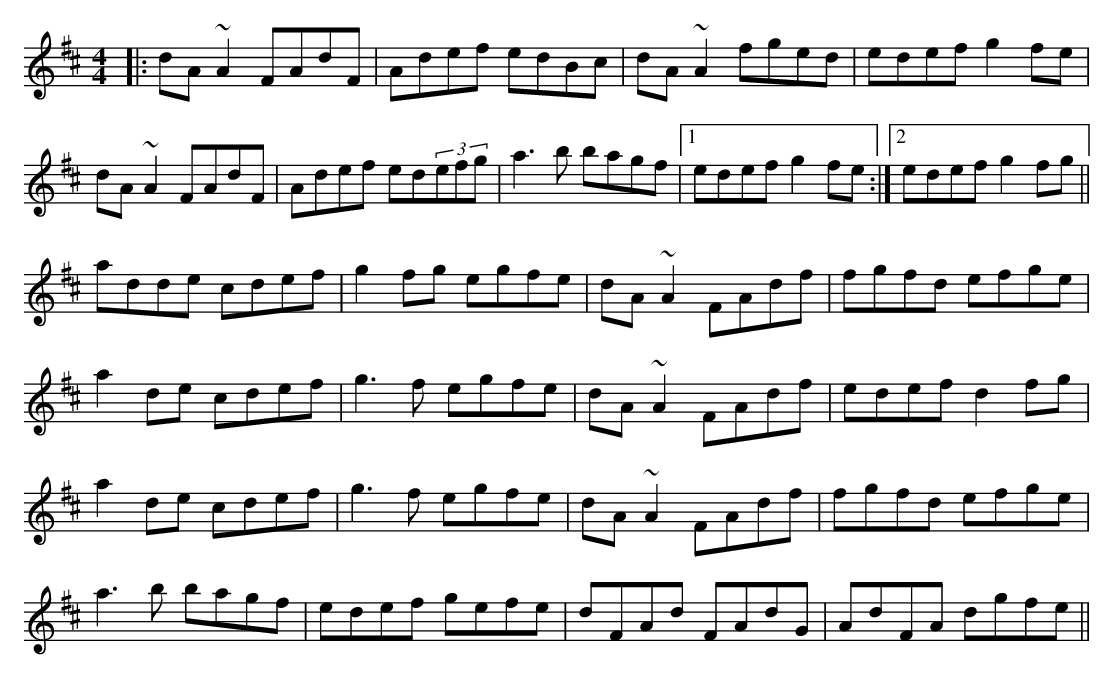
X:1
M:4/4
K:D
|:dA~A2 FAdF|Adef edBc|dA~A2 fged|edef g2fe|
dA~A2 FAdF|Adef ed(3efg|a3b bagf|1 edef g2fe:|2 edef g2fg||
adde cdef|g2fg egfe|dA~A2 FAdf|fgfd efge|
a2de cdef|g3f egfe|dA~A2 FAdf|edef d2fg|
a2de cdef|g3f egfe|dA~A2 FAdf|fgfd efge|
a3b bagf|edef gefe|dFAd FAdG|AdFA dgfe||
